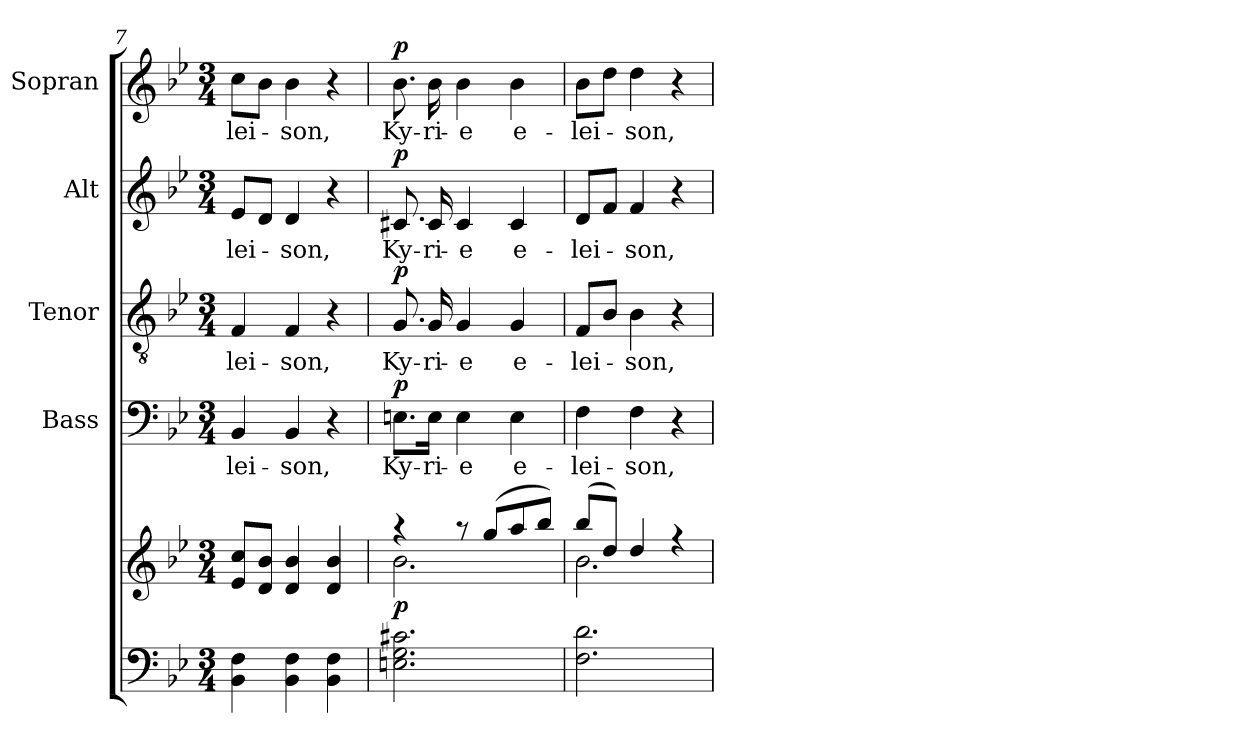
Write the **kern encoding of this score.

**kern	**kern	**dynam	**kern	**text	**dynam	**kern	**text	**dynam	**kern	**text	**dynam	**kern	**text	**dynam
*part5	*part5	*part5	*part4	*part4	*part4	*part3	*part3	*part3	*part2	*part2	*part2	*part1	*part1	*part1
*staff6	*staff5	*staff5/6	*staff4	*staff4	*staff4	*staff3	*staff3	*staff3	*staff2	*staff2	*staff2	*staff1	*staff1	*staff1
*	*	*	*I"Bass	*	*	*I"Tenor	*	*	*I"Alt	*	*	*I"Sopran	*	*
*	*	*	*I'B.	*	*	*I'T.	*	*	*I'A.	*	*	*I'S.	*	*
*clefF4	*clefG2	*	*clefF4	*	*	*clefGv2	*	*	*clefG2	*	*	*clefG2	*	*
*k[b-e-]	*k[b-e-]	*	*k[b-e-]	*	*	*k[b-e-]	*	*	*k[b-e-]	*	*	*k[b-e-]	*	*
*B-:	*B-:	*	*B-:	*	*	*B-:	*	*	*B-:	*	*	*B-:	*	*
*M3/4	*M3/4	*	*M3/4	*	*	*M3/4	*	*	*M3/4	*	*	*M3/4	*	*
=7	=7	=7	=7	=7	=7	=7	=7	=7	=7	=7	=7	=7	=7	=7
!	!	!	!	!LO:LY:b	!	!	!LO:LY:b	!	!	!LO:LY:b	!	!	!LO:LY:b	!
4BB-\ 4F\	8e-/ 8cc/L	.	4BB-/	-lei-	.	4F/	-lei-	.	8e-/L	-lei-	.	8cc\L	-lei-	.
.	8d/ 8b-/J	.	.	.	.	.	.	.	8d/J	.	.	8b-\J	.	.
!	!	!	!	!LO:LY:b	!	!	!LO:LY:b	!	!	!LO:LY:b	!	!	!LO:LY:b	!
4BB-\ 4F\	4d/ 4b-/	.	4BB-/	-son,	.	4F/	-son,	.	4d/	-son,	.	4b-\	-son,	.
4BB-\ 4F\	4d/ 4b-/	.	4r	.	.	4r	.	.	4r	.	.	4r	.	.
!!LO:LB:g=z
=8	=8	=8	=8	=8	=8	=8	=8	=8	=8	=8	=8	=8	=8	=8
*	*^	*	*	*	*	*	*	*	*	*	*	*	*	*
!	!	!	!LO:DY:b	!	!LO:LY:b	!LO:DY:a	!	!LO:LY:b	!LO:DY:a	!	!LO:LY:b	!LO:DY:a	!	!LO:LY:b	!LO:DY:a
2.En\ 2.G\ 2.c#X\	4rgg	2.b-\	p	8.En\L	Ky-	p	8.G/	Ky-	p	8.c#X/	Ky-	p	8.b-\	Ky-	p
!	!	!	!	!	!LO:LY:b	!	!	!LO:LY:b	!	!	!LO:LY:b	!	!	!LO:LY:b	!
.	.	.	.	16E\Jk	-ri-	.	16G/	-ri-	.	16c#/	-ri-	.	16b-\	-ri-	.
!	!	!	!	!	!LO:LY:b	!	!	!LO:LY:b	!	!	!LO:LY:b	!	!	!LO:LY:b	!
.	8rgg	.	.	4E\	-e	.	4G/	-e	.	4c#/	-e	.	4b-\	-e	.
.	(>8gg/L	.	.	.	.	.	.	.	.	.	.	.	.	.	.
!	!	!	!	!	!LO:LY:b	!	!	!LO:LY:b	!	!	!LO:LY:b	!	!	!LO:LY:b	!
.	8aa/	.	.	4E\	e-	.	4G/	e-	.	4c#/	e-	.	4b-\	e-	.
.	8bb-/J)	.	.	.	.	.	.	.	.	.	.	.	.	.	.
=9	=9	=9	=9	=9	=9	=9	=9	=9	=9	=9	=9	=9	=9	=9	=9
!	!	!	!	!	!LO:LY:b	!	!	!LO:LY:b	!	!	!LO:LY:b	!	!	!LO:LY:b	!
2.F\ 2.d\	(>8bb-/L	2.b-\	.	4F\	-lei-	.	8F/L	-lei-	.	8d/L	-lei-	.	8b-\L	-lei-	.
.	8dd/J)	.	.	.	.	.	8B-/J	.	.	8f/J	.	.	8dd\J	.	.
!	!	!	!	!	!LO:LY:b	!	!	!LO:LY:b	!	!	!LO:LY:b	!	!	!LO:LY:b	!
.	4dd/	.	.	4F\	-son,	.	4B-\	-son,	.	4f/	-son,	.	4dd\	-son,	.
.	4rff	.	.	4r	.	.	4r	.	.	4r	.	.	4r	.	.
*	*v	*v	*	*	*	*	*	*	*	*	*	*	*	*	*
=	=	=	=	=	=	=	=	=	=	=	=	=	=	=
*-	*-	*-	*-	*-	*-	*-	*-	*-	*-	*-	*-	*-	*-	*-
